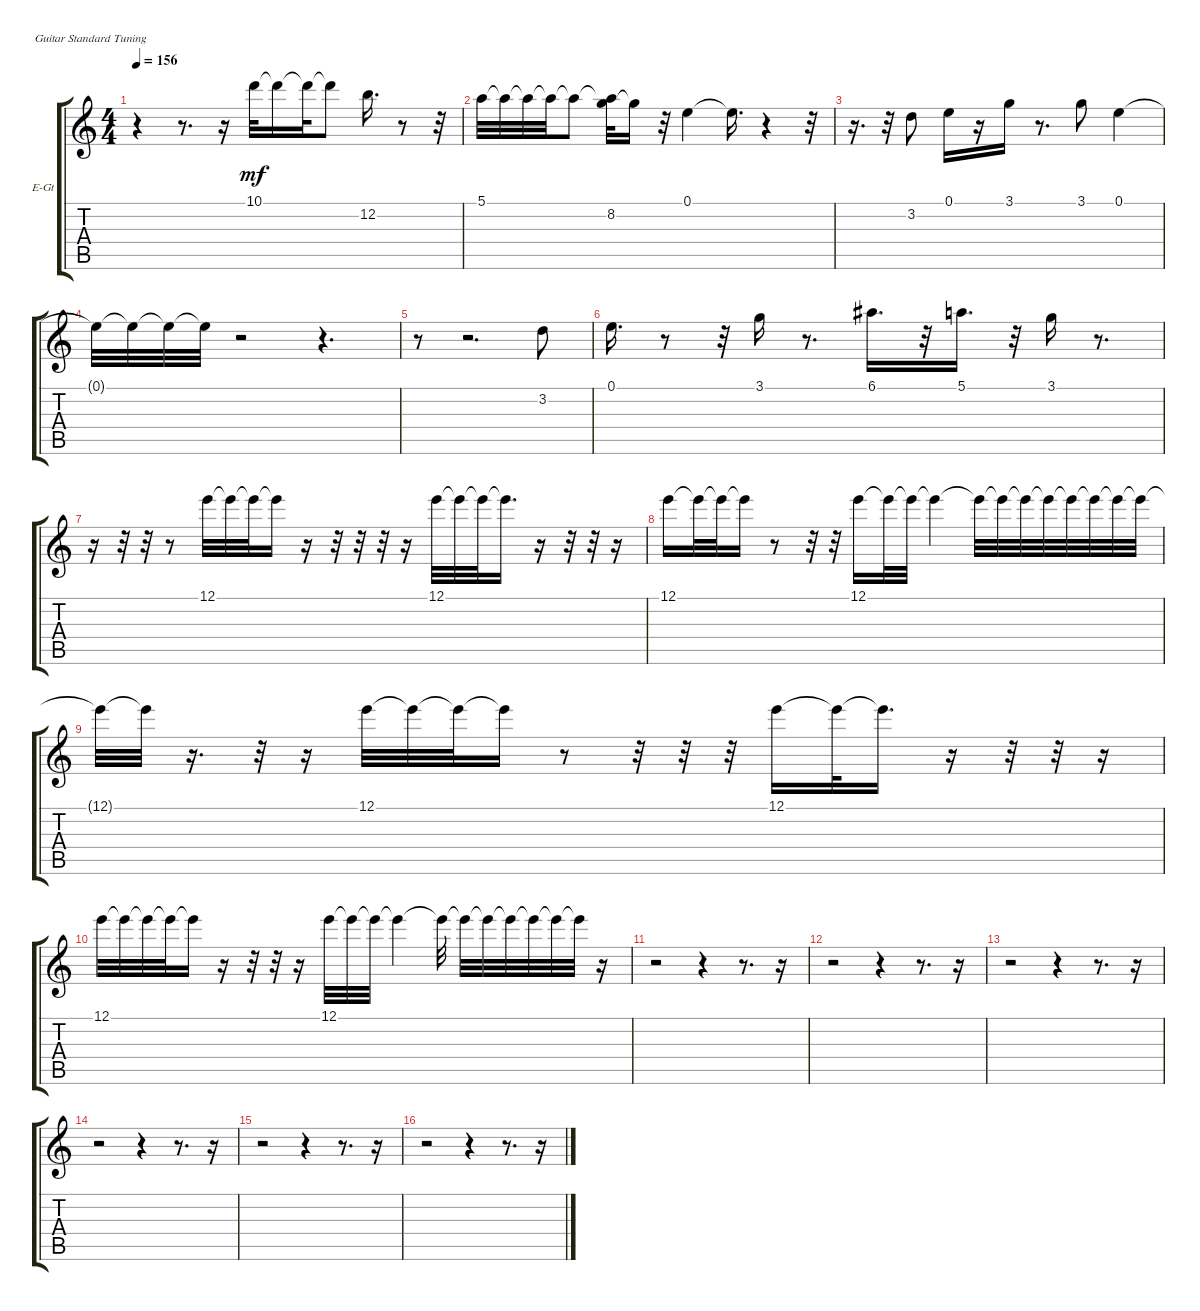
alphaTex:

\defaultSystemsLayout 4
\bracketExtendMode groupsimilarinstruments
\firstSystemTrackNameOrientation horizontal
\otherSystemsTrackNameOrientation horizontal
\track ("Electric Guitar (Drive)" "E-Gt") {instrument overdrivenguitar}
\staff {score tabs}
\tuning (E4 B3 G3 D3 A2 E2)
\ts (4 4)
\tempo 156
\clef g2
\ks c
r.4{dy mf} r.8{d} r.16 10.1.32 10.1{t}.16 10.1{t}.32 10.1{t}.8 12.2.16{d} r.8 r.32 |
5.1.32 5.1{t}.32 5.1{t}.32 5.1{t}.32 5.1{t}.8 (5.1{t} 8.2).32 8.2{t}.16 r.32 0.1.4 0.1{t}.16{d} r.4 r.32 |
r.16{d} r.32 3.2.8 0.1.16 r.16 3.1.16 r.8{d} 3.1.8 0.1.4 |
0.1{t}.32 0.1{t}.32 0.1{t}.32 0.1{t}.32 r.2 r.4{d} |
r.8 r.2{d} 3.2.8 |
0.1.16{d} r.8 r.32 3.1.16 r.8{d} 6.1.16{d} r.32 5.1.16{d} r.32 3.1.16 r.8{d} |
r.16 r.32 r.32 r.8 12.1.32 12.1{t}.32 12.1{t}.32 12.1{t}.16 r.16 r.32 r.32 r.32 r.16 12.1.32 12.1{t}.32 12.1{t}.32 12.1{t}.16{d} r.16 r.32 r.32 r.16 |
12.1.16 12.1{t}.32 12.1{t}.32 12.1{t}.16 r.8 r.32 r.32 12.1.16 12.1{t}.32 12.1{t}.32 12.1{t}.4 12.1{t}.32 12.1{t}.32 12.1{t}.32 12.1{t}.32 12.1{t}.32 12.1{t}.32 12.1{t}.32 12.1{t}.32 |
12.1{t}.32 12.1{t}.32 r.16{d} r.32 r.16 12.1.32 12.1{t}.32 12.1{t}.32 12.1{t}.16 r.8 r.32 r.32 r.32 12.1.16 12.1{t}.32 12.1{t}.16{d} r.16 r.32 r.32 r.16 |
12.1.32 12.1{t}.32 12.1{t}.32 12.1{t}.32 12.1{t}.16 r.16 r.32 r.32 r.16 12.1.32 12.1{t}.32 12.1{t}.32 12.1{t}.4 12.1{t}.32 12.1{t}.32 12.1{t}.32 12.1{t}.32 12.1{t}.32 12.1{t}.32 12.1{t}.32 r.16 |
r.2 r.4 r.8{d} r.16 |
r.2 r.4 r.8{d} r.16 |
r.2 r.4 r.8{d} r.16 |
r.2 r.4 r.8{d} r.16 |
r.2 r.4 r.8{d} r.16 |
r.2 r.4 r.8{d} r.16
